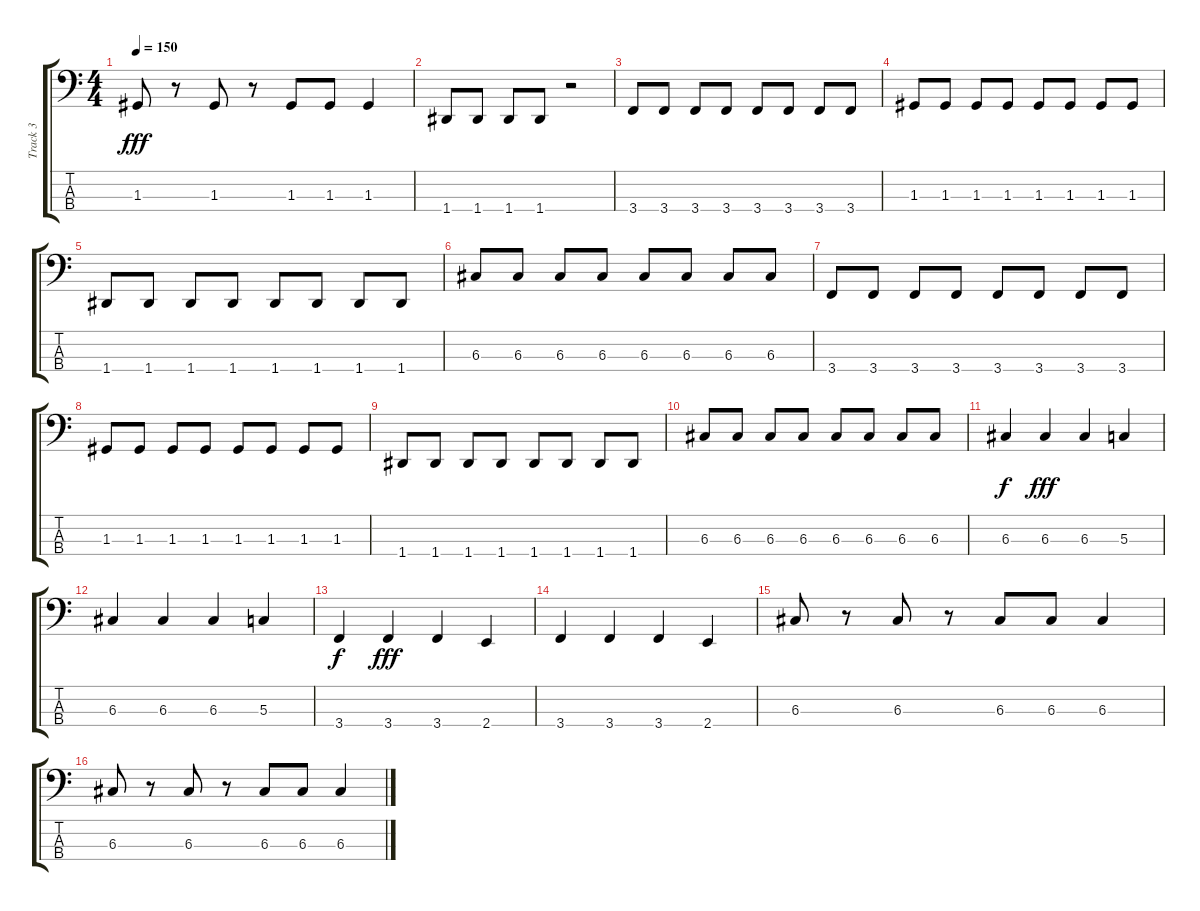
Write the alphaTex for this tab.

\track ("Track 3" "Track 3") {instrument electricbassfinger}
\staff {score tabs}
\tuning (F2 C2 G1 D1) {hide}
\ts (4 4)
\tempo 150
\clef f4
\ks c
1.3.8{dy fff} r.8 1.3.8 r.8 1.3.8 1.3.8 1.3.4 |
1.4.8 1.4.8 1.4.8 1.4.8 r.2 |
3.4.8 3.4.8 3.4.8 3.4.8 3.4.8 3.4.8 3.4.8 3.4.8 |
1.3.8 1.3.8 1.3.8 1.3.8 1.3.8 1.3.8 1.3.8 1.3.8 |
1.4.8 1.4.8 1.4.8 1.4.8 1.4.8 1.4.8 1.4.8 1.4.8 |
6.3.8 6.3.8 6.3.8 6.3.8 6.3.8 6.3.8 6.3.8 6.3.8 |
3.4.8 3.4.8 3.4.8 3.4.8 3.4.8 3.4.8 3.4.8 3.4.8 |
1.3.8 1.3.8 1.3.8 1.3.8 1.3.8 1.3.8 1.3.8 1.3.8 |
1.4.8 1.4.8 1.4.8 1.4.8 1.4.8 1.4.8 1.4.8 1.4.8 |
6.3.8 6.3.8 6.3.8 6.3.8 6.3.8 6.3.8 6.3.8 6.3.8 |
6.3.4{dy f} 6.3.4{dy fff} 6.3.4 5.3.4 |
6.3.4 6.3.4 6.3.4 5.3.4 |
3.4.4{dy f} 3.4.4{dy fff} 3.4.4 2.4.4 |
3.4.4 3.4.4 3.4.4 2.4.4 |
6.3.8 r.8 6.3.8 r.8 6.3.8 6.3.8 6.3.4 |
6.3.8 r.8 6.3.8 r.8 6.3.8 6.3.8 6.3.4
